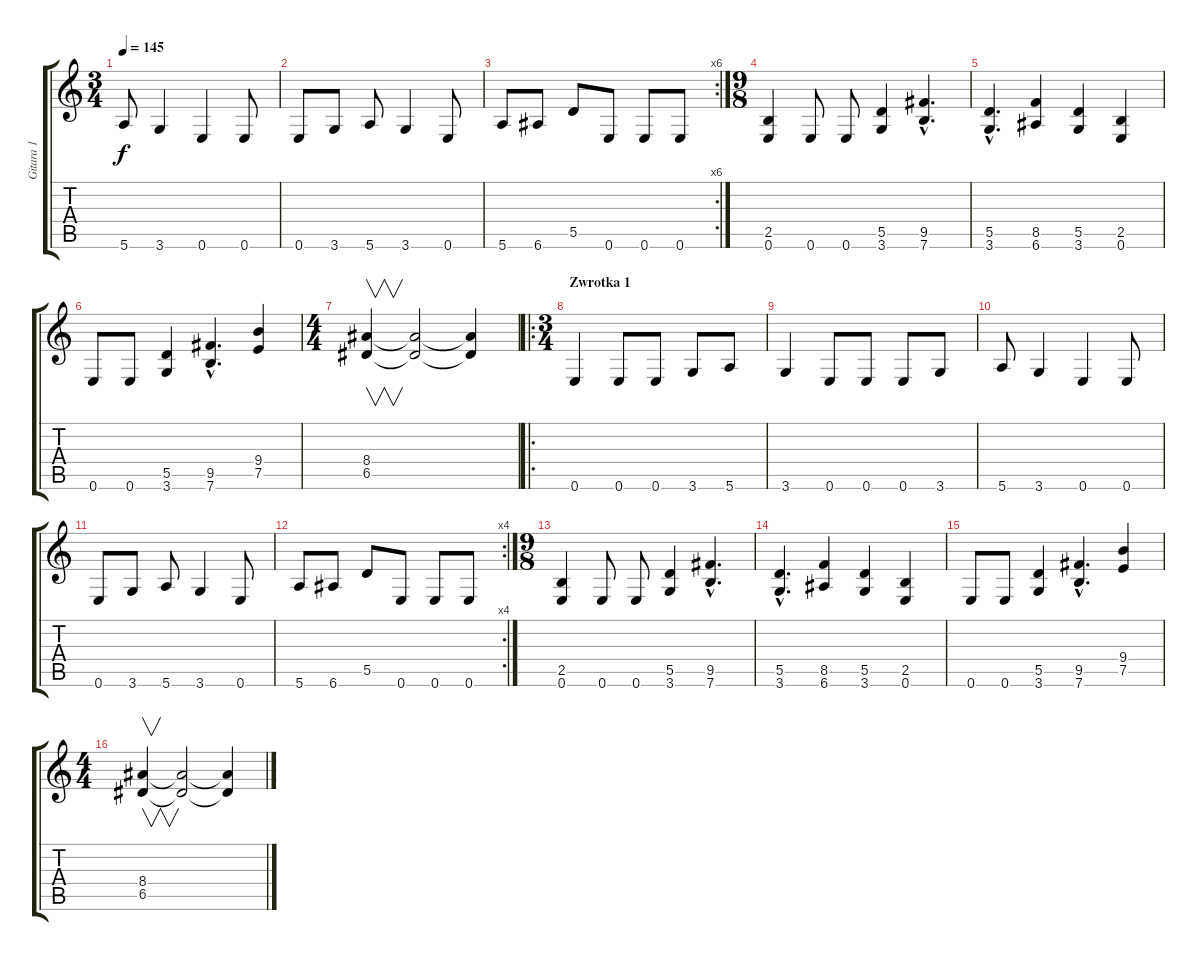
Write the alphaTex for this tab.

\track ("Gitara 1" "Gitara 1") {instrument overdrivenguitar}
\staff {score tabs}
\tuning (E4 B3 G3 D3 A2 E2) {hide}
\ts (3 4)
\tempo 145
\clef g2
\ks c
5.6.8{dy f} 3.6.4 0.6.4 0.6.8 |
0.6.8 3.6.8 5.6.8 3.6.4 0.6.8 |
\rc 6
5.6.8 6.6.8 5.5.8 0.6.8 0.6.8 0.6.8 |
\ts (9 8)
(2.5 0.6).4 0.6.8 0.6.8 (5.5 3.6).4 (9.5{hac} 7.6{hac}).4{d} |
(5.5{hac} 3.6{hac}).4{d} (8.5 6.6).4 (5.5 3.6).4 (2.5 0.6).4 |
0.6.8 0.6.8 (5.5 3.6).4 (9.5{hac} 7.6{hac}).4{d} (9.4 7.5).4 |
\ts (4 4)
(8.4 6.5).4{v} (8.4{t} 6.5{t}).2 (8.4{t} 6.5{t}).4 |
\ro
\ts (3 4)
\section ("" "Zwrotka 1")
0.6.4 0.6.8 0.6.8 3.6.8 5.6.8 |
3.6.4 0.6.8 0.6.8 0.6.8 3.6.8 |
5.6.8 3.6.4 0.6.4 0.6.8 |
0.6.8 3.6.8 5.6.8 3.6.4 0.6.8 |
\rc 4
5.6.8 6.6.8 5.5.8 0.6.8 0.6.8 0.6.8 |
\ts (9 8)
(2.5 0.6).4 0.6.8 0.6.8 (5.5 3.6).4 (9.5{hac} 7.6{hac}).4{d} |
(5.5{hac} 3.6{hac}).4{d} (8.5 6.6).4 (5.5 3.6).4 (2.5 0.6).4 |
0.6.8 0.6.8 (5.5 3.6).4 (9.5{hac} 7.6{hac}).4{d} (9.4 7.5).4 |
\ts (4 4)
(8.4 6.5).4{v} (8.4{t} 6.5{t}).2 (8.4{t} 6.5{t}).4
